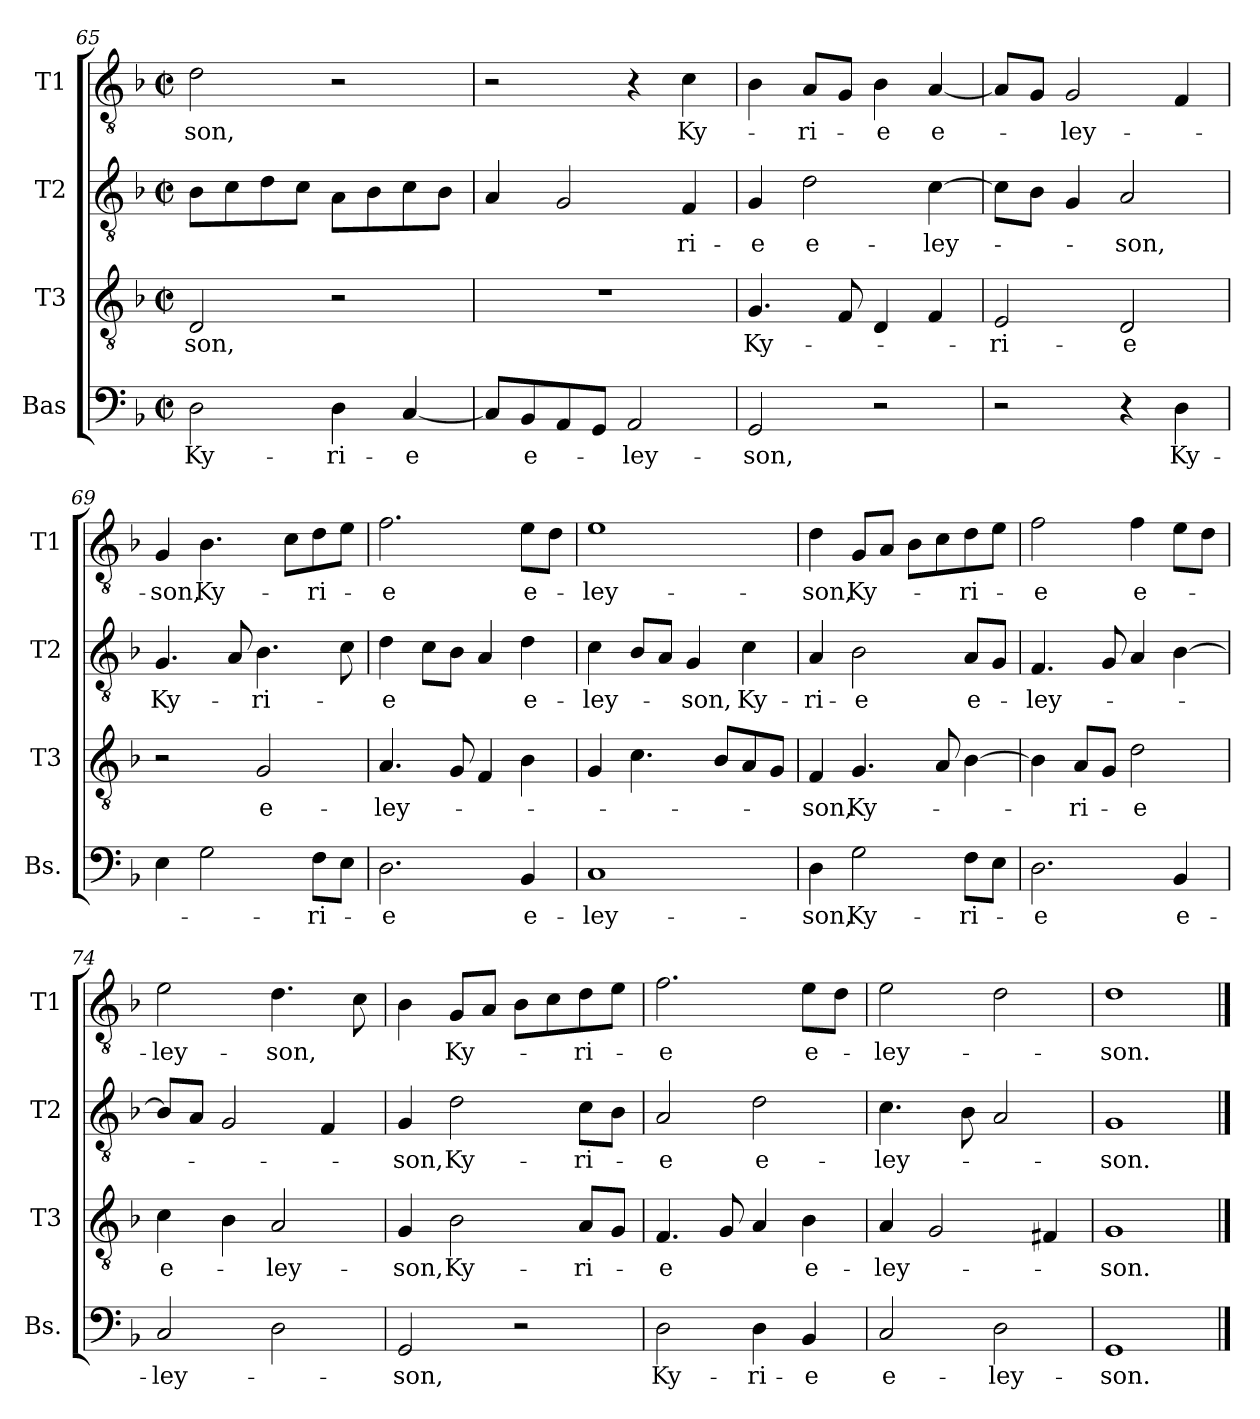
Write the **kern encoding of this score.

**kern	**text	**kern	**text	**kern	**text	**kern	**text
*part4	*part4	*part3	*part3	*part2	*part2	*part1	*part1
*staff4	*staff4	*staff3	*staff3	*staff2	*staff2	*staff1	*staff1
*I"Bas	*	*I"T3	*	*I"T2	*	*I"T1	*
*I'Bs.	*	*I'T3	*	*I'T2	*	*I'T1	*
!!LO:PB:g=z
*clefF4	*	*clefGv2	*	*clefGv2	*	*clefGv2	*
*k[b-]	*	*k[b-]	*	*k[b-]	*	*k[b-]	*
*M2/2	*	*M2/2	*	*M2/2	*	*M2/2	*
*met(c|)	*	*met(c|)	*	*met(c|)	*	*met(c|)	*
=65	=65	=65	=65	=65	=65	=65	=65
!	!LO:LY:b	!	!LO:LY:b	!	!	!	!LO:LY:b
2D\	Ky-	2D/	-son,	8B-\L	.	2d\	-son,
.	.	.	.	8c\	.	.	.
.	.	.	.	8d\	.	.	.
.	.	.	.	8c\J	.	.	.
!	!LO:LY:b	!	!	!	!	!	!
4D\	-ri-	2r	.	8A\L	.	2r	.
.	.	.	.	8B-\	.	.	.
!	!LO:LY:b	!	!	!	!	!	!
[4C/	-e	.	.	8c\	.	.	.
.	.	.	.	8B-\J	.	.	.
=66	=66	=66	=66	=66	=66	=66	=66
8C/L]	.	1r	.	4A/	.	2r	.
!	!LO:LY:b	!	!	!	!	!	!
8BB-/	e-	.	.	.	.	.	.
8AA/	.	.	.	2G/	.	.	.
8GG/J	.	.	.	.	.	.	.
!	!LO:LY:b	!	!	!	!	!	!
2AA/	-ley-	.	.	.	.	4r	.
!	!	!	!	!	!LO:LY:b	!	!LO:LY:b
.	.	.	.	4F/	-ri-	4c\	Ky-
=67	=67	=67	=67	=67	=67	=67	=67
!	!LO:LY:b	!	!LO:LY:b	!	!LO:LY:b	!	!
2GG/	-son,	4.G/	Ky-	4G/	-e	4B-\	.
!	!	!	!	!	!LO:LY:b	!	!LO:LY:b
.	.	.	.	2d\	e-	8A/L	-ri-
.	.	8F/	.	.	.	8G/J	.
!	!	!	!	!	!	!	!LO:LY:b
2r	.	4D/	.	.	.	4B-\	-e
!	!	!	!	!	!LO:LY:b	!	!LO:LY:b
.	.	4F/	.	[4c\	-ley-	[4A/	e-
=68	=68	=68	=68	=68	=68	=68	=68
!	!	!	!LO:LY:b	!	!	!	!
2r	.	2E/	-ri-	8c\L]	.	8A/L]	.
.	.	.	.	8B-\J	.	8G/J	.
!	!	!	!	!	!	!	!LO:LY:b
.	.	.	.	4G/	.	2G/	-ley-
!	!	!	!LO:LY:b	!	!LO:LY:b	!	!
4r	.	2D/	-e	2A/	-son,	.	.
!	!LO:LY:b	!	!	!	!	!	!
4D\	Ky-	.	.	.	.	4F/	.
=69	=69	=69	=69	=69	=69	=69	=69
!	!	!	!	!	!LO:LY:b	!	!LO:LY:b
4E\	.	2r	.	4.G/	Ky-	4G/	-son,
!	!	!	!	!	!	!	!LO:LY:b
2G\	.	.	.	.	.	4.B-\	Ky-
.	.	.	.	8A/	.	.	.
!	!	!	!LO:LY:b	!	!LO:LY:b	!	!
.	.	2G/	e-	4.B-\	ri-	.	.
.	.	.	.	.	.	8c\L	.
!	!LO:LY:b	!	!	!	!	!	!LO:LY:b
8F\L	-ri-	.	.	.	.	8d\	ri-
8E\J	.	.	.	8c\	.	8e\J	.
!!LO:LB:g=z
=70	=70	=70	=70	=70	=70	=70	=70
!	!LO:LY:b	!	!LO:LY:b	!	!LO:LY:b	!	!LO:LY:b
2.D\	-e	4.A/	-ley-	4d\	-e	2.f\	-e
.	.	.	.	8c\L	.	.	.
.	.	8G/	.	8B-\J	.	.	.
.	.	4F/	.	4A/	.	.	.
!	!LO:LY:b	!	!	!	!LO:LY:b	!	!LO:LY:b
4BB-/	e-	4B-\	.	4d\	e-	8e\L	e-
.	.	.	.	.	.	8d\J	.
=71	=71	=71	=71	=71	=71	=71	=71
!	!LO:LY:b	!	!	!	!LO:LY:b	!	!LO:LY:b
1C	-ley-	4G/	.	4c\	-ley-	1e	-ley-
.	.	4.c\	.	8B-/L	.	.	.
.	.	.	.	8A/J	.	.	.
!	!	!	!	!	!LO:LY:b	!	!
.	.	.	.	4G/	-son,	.	.
.	.	8B-/L	.	.	.	.	.
!	!	!	!	!	!LO:LY:b	!	!
.	.	8A/	.	4c\	Ky-	.	.
.	.	8G/J	.	.	.	.	.
=72	=72	=72	=72	=72	=72	=72	=72
!	!LO:LY:b	!	!LO:LY:b	!	!LO:LY:b	!	!LO:LY:b
4D\	-son,	4F/	-son,	4A/	-ri-	4d\	-son,
!	!LO:LY:b	!	!LO:LY:b	!	!LO:LY:b	!	!LO:LY:b
2G\	Ky-	4.G/	Ky-	2B-\	-e	8G/L	Ky-
.	.	.	.	.	.	8A/J	.
.	.	.	.	.	.	8B-\L	.
.	.	8A/	.	.	.	8c\	.
!	!LO:LY:b	!	!	!	!LO:LY:b	!	!LO:LY:b
8F\L	-ri-	[4B-\	.	8A/L	e-	8d\	-ri-
8E\J	.	.	.	8G/J	.	8e\J	.
=73	=73	=73	=73	=73	=73	=73	=73
!	!LO:LY:b	!	!	!	!LO:LY:b	!	!LO:LY:b
2.D\	-e	4B-\]	.	4.F/	-ley-	2f\	-e
!	!	!	!LO:LY:b	!	!	!	!
.	.	8A/L	-ri-	.	.	.	.
.	.	8G/J	.	8G/	.	.	.
!	!	!	!LO:LY:b	!	!	!	!LO:LY:b
.	.	2d\	-e	4A/	.	4f\	e-
!	!LO:LY:b	!	!	!	!	!	!
4BB-/	e-	.	.	[4B-\	.	8e\L	.
.	.	.	.	.	.	8d\J	.
=74	=74	=74	=74	=74	=74	=74	=74
!	!LO:LY:b	!	!LO:LY:b	!	!	!	!LO:LY:b
2C/	-ley-	4c\	e-	8B-/L]	.	2e\	-ley-
.	.	.	.	8A/J	.	.	.
.	.	4B-\	.	2G/	.	.	.
!	!	!	!LO:LY:b	!	!	!	!LO:LY:b
2D\	.	2A/	-ley-	.	.	4.d\	-son,
.	.	.	.	4F/	.	.	.
.	.	.	.	.	.	8c\	.
!!LO:LB:g=z
=75	=75	=75	=75	=75	=75	=75	=75
!	!LO:LY:b	!	!LO:LY:b	!	!LO:LY:b	!	!
2GG/	-son,	4G/	-son,	4G/	-son,	4B-\	.
!	!	!	!LO:LY:b	!	!LO:LY:b	!	!LO:LY:b
.	.	2B-\	Ky-	2d\	Ky-	8G/L	Ky-
.	.	.	.	.	.	8A/J	.
2r	.	.	.	.	.	8B-\L	.
.	.	.	.	.	.	8c\	.
!	!	!	!LO:LY:b	!	!LO:LY:b	!	!LO:LY:b
.	.	8A/L	-ri-	8c\L	-ri-	8d\	-ri-
.	.	8G/J	.	8B-\J	.	8e\J	.
=76	=76	=76	=76	=76	=76	=76	=76
!	!LO:LY:b	!	!LO:LY:b	!	!LO:LY:b	!	!LO:LY:b
2D\	Ky-	4.F/	-e	2A/	-e	2.f\	-e
.	.	8G/	.	.	.	.	.
!	!LO:LY:b	!	!	!	!LO:LY:b	!	!
4D\	-ri-	4A/	.	2d\	e-	.	.
!	!LO:LY:b	!	!LO:LY:b	!	!	!	!LO:LY:b
4BB-/	-e	4B-\	e-	.	.	8e\L	e-
.	.	.	.	.	.	8d\J	.
=77	=77	=77	=77	=77	=77	=77	=77
*	*	*	*	*	*	*MM96	*
!	!LO:LY:b	!	!LO:LY:b	!	!LO:LY:b	!	!LO:LY:b
2C/	e-	4A/	-ley-	4.c\	-ley-	2e\	-ley-
.	.	2G/	.	.	.	.	.
.	.	.	.	8B-\	.	.	.
!	!LO:LY:b	!	!	!	!	!	!
2D\	-ley-	.	.	2A/	.	2d\	.
.	.	4F#X/	.	.	.	.	.
=78	=78	=78	=78	=78	=78	=78	=78
!	!LO:LY:b	!	!LO:LY:b	!	!LO:LY:b	!	!LO:LY:b
1GG	-son.	1G	-son.	1G	-son.	1d	-son.
==	==	==	==	==	==	==	==
*-	*-	*-	*-	*-	*-	*-	*-
